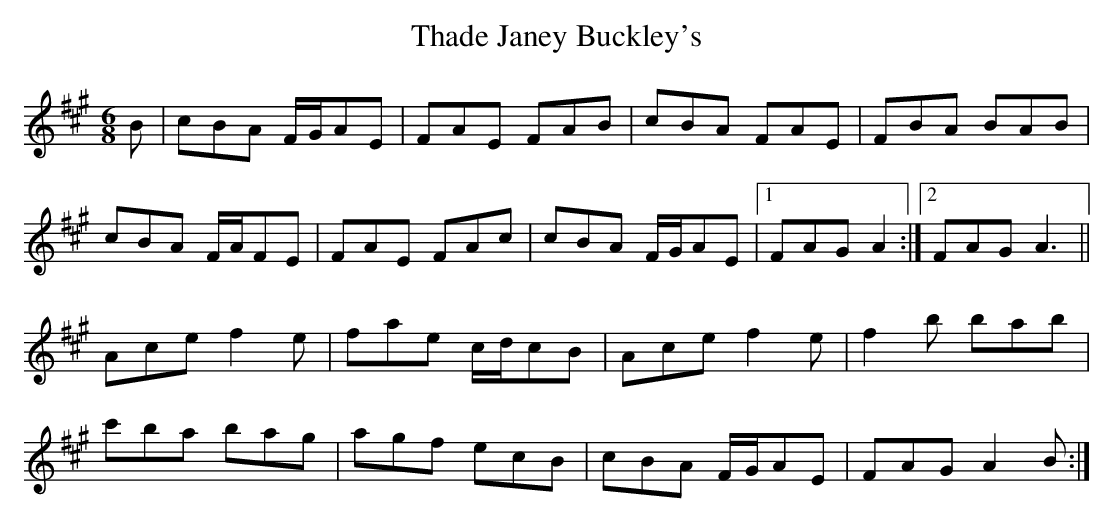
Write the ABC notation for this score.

X:1
T: Thade Janey Buckley's
L: 1/8
M: 6/8
K: A
B|cBA F/G/AE|FAE FAB|cBA FAE|FBA BAB|
cBA F/A/FE|FAE FAc|cBA F/G/AE|1 FAG A2 :|2\
FAG A3 ||
Ace f2e|fae c/d/cB|Ace f2e|f2b bab|
c'ba bag|agf ecB|cBA F/G/AE|FAG A2B :|
